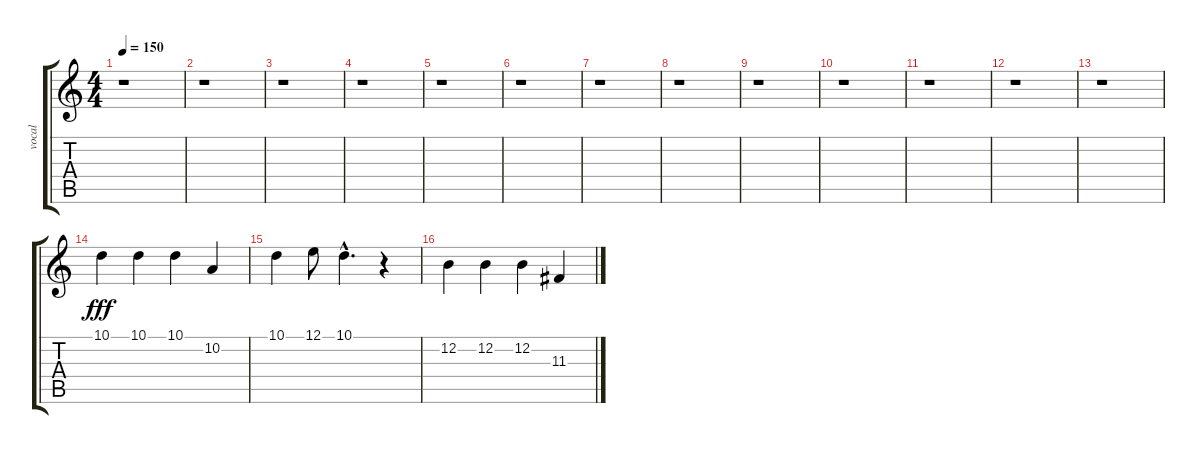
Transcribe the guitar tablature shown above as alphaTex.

\track ("vocal" "vocal") {instrument lead2sawtooth}
\staff {score tabs}
\tuning (E4 B3 G3 D3 A2 E2) {hide}
\ts (4 4)
\tempo 150
\clef g2
\ks c
r.1{dy fff instrument lead2sawtooth} |
r.1 |
r.1 |
r.1 |
r.1 |
r.1 |
r.1 |
r.1 |
r.1 |
r.1 |
r.1 |
r.1 |
r.1 |
10.1.4 10.1.4 10.1.4 10.2.4 |
10.1.4 12.1.8 10.1{hac}.4{d} r.4 |
12.2.4 12.2.4 12.2.4 11.3.4
